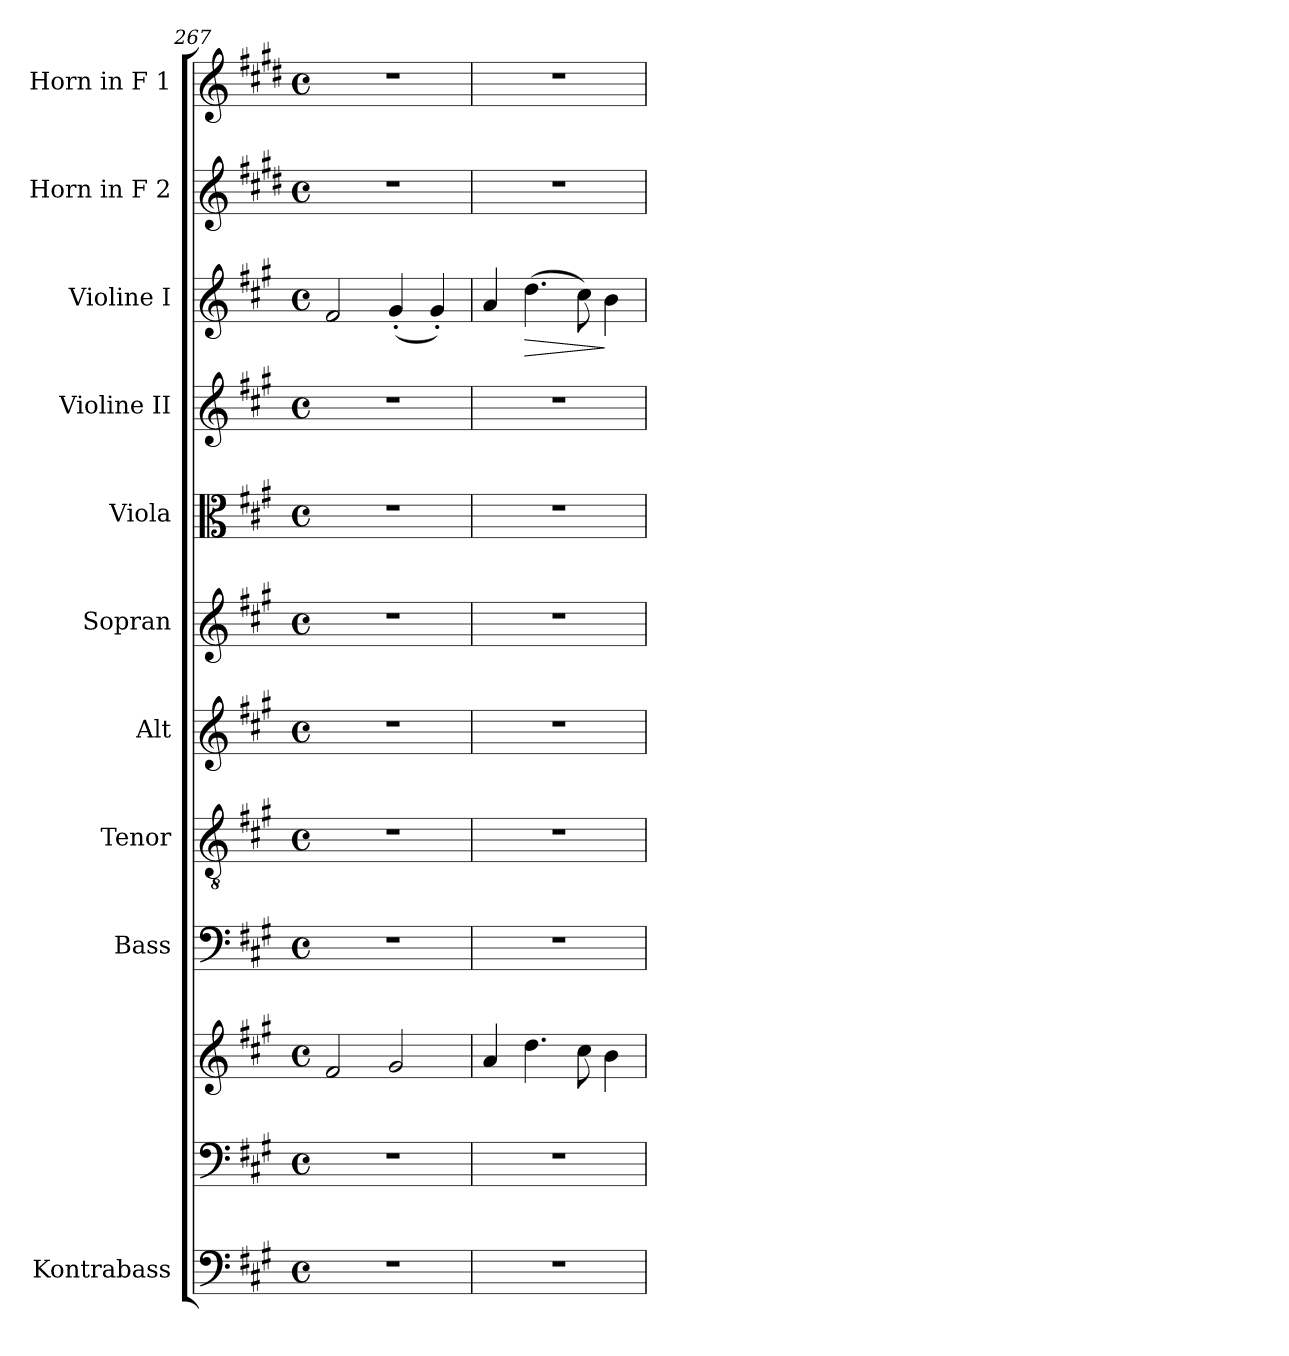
**kern	**kern	**kern	**kern	**kern	**kern	**kern	**kern	**kern	**kern	**dynam	**kern	**kern
*part11	*part10	*part10	*part9	*part8	*part7	*part6	*part5	*part4	*part3	*part3	*part2	*part1
*staff12	*staff11	*staff10	*staff9	*staff8	*staff7	*staff6	*staff5	*staff4	*staff3	*staff3	*staff2	*staff1
*I"Kontrabass	*	*	*I"Bass	*I"Tenor	*I"Alt	*I"Sopran	*I"Viola	*I"Violine II	*I"Violine I	*	*I"Horn in F 2	*I"Horn in F 1
*I'Kb.	*	*	*I'B.	*I'T.	*I'A.	*I'S.	*I'Vla.	*I'Vl. II	*I'Vl. I	*	*	*
*clefF4	*clefF4	*clefG2	*clefF4	*clefGv2	*clefG2	*clefG2	*clefC3	*clefG2	*clefG2	*	*clefG2	*clefG2
*ITrd7c12	*	*	*	*	*	*	*	*	*	*	*ITrd4c7	*ITrd4c7
*k[f#c#g#]	*k[f#c#g#]	*k[f#c#g#]	*k[f#c#g#]	*k[f#c#g#]	*k[f#c#g#]	*k[f#c#g#]	*k[f#c#g#]	*k[f#c#g#]	*k[f#c#g#]	*	*k[f#c#g#]	*k[f#c#g#]
*A:	*A:	*A:	*A:	*A:	*A:	*A:	*A:	*A:	*A:	*	*A:	*A:
*M4/4	*M4/4	*M4/4	*M4/4	*M4/4	*M4/4	*M4/4	*M4/4	*M4/4	*M4/4	*	*M4/4	*M4/4
*met(c)	*met(c)	*met(c)	*met(c)	*met(c)	*met(c)	*met(c)	*met(c)	*met(c)	*met(c)	*	*met(c)	*met(c)
=267	=267	=267	=267	=267	=267	=267	=267	=267	=267	=267	=267	=267
1r	1r	2f#/	1r	1r	1r	1r	1r	1r	2f#/	.	1r	1r
.	.	2g#/	.	.	.	.	.	.	(<4g#'</	.	.	.
.	.	.	.	.	.	.	.	.	4g#'</)	.	.	.
=268	=268	=268	=268	=268	=268	=268	=268	=268	=268	=268	=268	=268
1r	1r	4a/	1r	1r	1r	1r	1r	1r	4a/	.	1r	1r
!	!	!	!	!	!	!	!	!	!	!LO:HP:b	!	!
.	.	4.dd\	.	.	.	.	.	.	(>4.dd\	>	.	.
.	.	8cc#\	.	.	.	.	.	.	8cc#\)	.	.	.
.	.	4b\	.	.	.	.	.	.	4b\	]	.	.
=	=	=	=	=	=	=	=	=	=	=	=	=
*-	*-	*-	*-	*-	*-	*-	*-	*-	*-	*-	*-	*-
